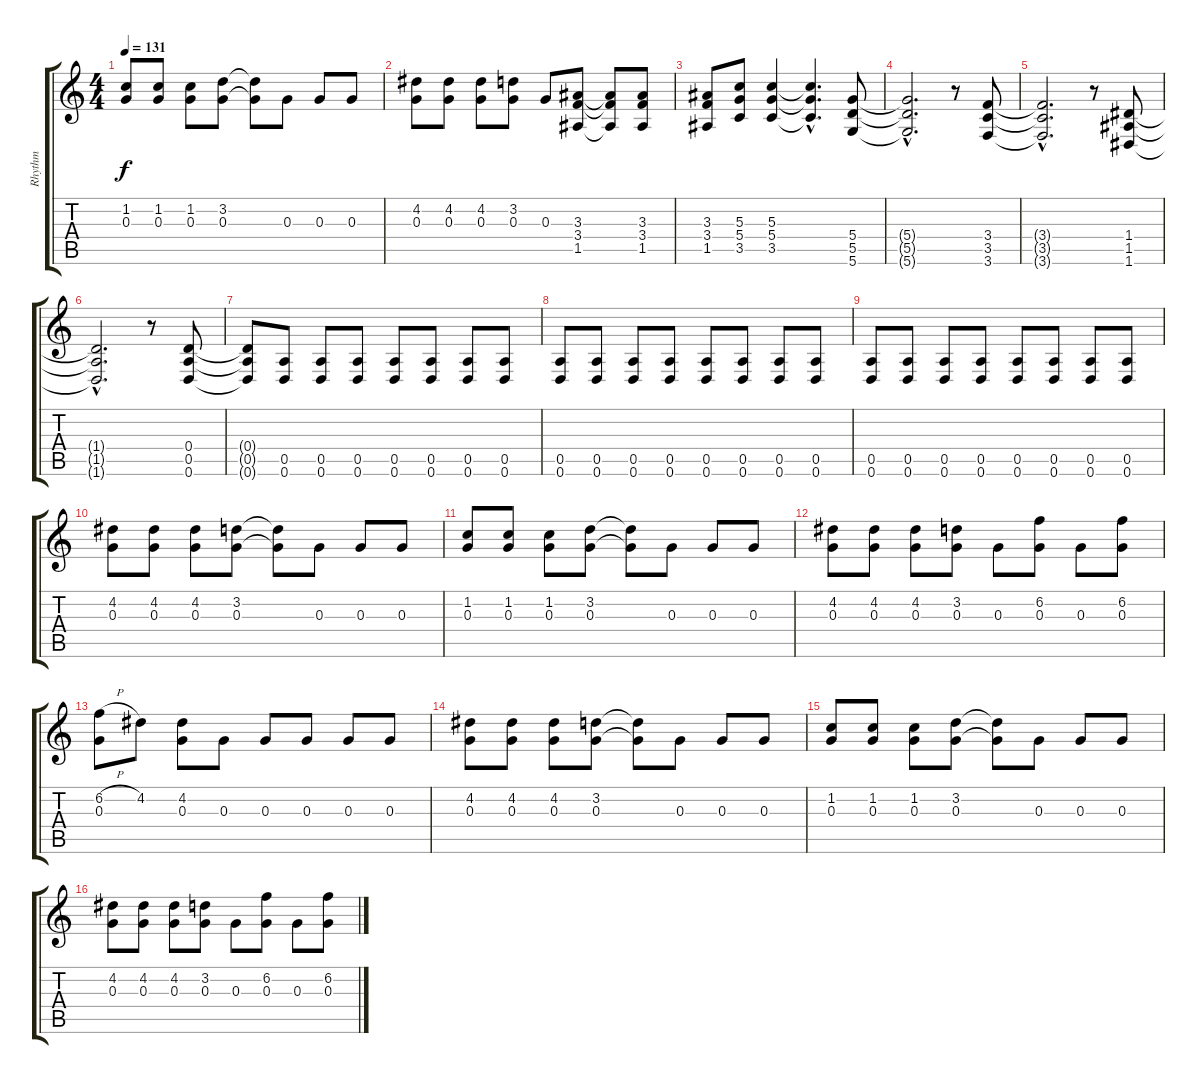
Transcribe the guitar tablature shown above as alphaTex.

\track ("Rhythm" "Rhythm") {instrument overdrivenguitar}
\staff {score tabs}
\tuning (E4 B3 G3 D3 A2 D2) {hide}
\ts (4 4)
\tempo 131
\clef g2
\ks c
(1.2 0.3).8{dy f} (1.2 0.3).8 (1.2 0.3).8 (3.2 0.3).8 (3.2{t} 0.3{t}).8 0.3.8 0.3.8 0.3.8 |
(4.2 0.3).8 (4.2 0.3).8 (4.2 0.3).8 (3.2 0.3).8 0.3.8 (3.3 3.4 1.5).8 (3.3{t} 3.4{t} 1.5{t}).8 (3.3 3.4 1.5).8 |
(3.3 3.4 1.5).8 (5.3 5.4 3.5).8 (5.3 5.4 3.5).4 (5.3{hac t} 5.4{hac t} 3.5{hac t}).4{d} (5.4 5.5 5.6).8 |
(5.4{hac t} 5.5{hac t} 5.6{hac t}).2{d} r.8 (3.4 3.5 3.6).8 |
(3.4{hac t} 3.5{hac t} 3.6{hac t}).2{d} r.8 (1.4 1.5 1.6).8 |
(1.4{hac t} 1.5{hac t} 1.6{hac t}).2{d} r.8 (0.4 0.5 0.6).8 |
(0.4{t} 0.5{t} 0.6{t}).8 (0.5 0.6).8 (0.5 0.6).8 (0.5 0.6).8 (0.5 0.6).8 (0.5 0.6).8 (0.5 0.6).8 (0.5 0.6).8 |
(0.5 0.6).8 (0.5 0.6).8 (0.5 0.6).8 (0.5 0.6).8 (0.5 0.6).8 (0.5 0.6).8 (0.5 0.6).8 (0.5 0.6).8 |
(0.5 0.6).8 (0.5 0.6).8 (0.5 0.6).8 (0.5 0.6).8 (0.5 0.6).8 (0.5 0.6).8 (0.5 0.6).8 (0.5 0.6).8 |
(4.2 0.3).8 (4.2 0.3).8 (4.2 0.3).8 (3.2 0.3).8 (3.2{t} 0.3{t}).8 0.3.8 0.3.8 0.3.8 |
(1.2 0.3).8 (1.2 0.3).8 (1.2 0.3).8 (3.2 0.3).8 (3.2{t} 0.3{t}).8 0.3.8 0.3.8 0.3.8 |
(4.2 0.3).8 (4.2 0.3).8 (4.2 0.3).8 (3.2 0.3).8 0.3.8 (6.2 0.3).8 0.3.8 (6.2 0.3).8 |
(6.2{h} 0.3).8 4.2.8 (4.2 0.3).8 0.3.8 0.3.8 0.3.8 0.3.8 0.3.8 |
(4.2 0.3).8 (4.2 0.3).8 (4.2 0.3).8 (3.2 0.3).8 (3.2{t} 0.3{t}).8 0.3.8 0.3.8 0.3.8 |
(1.2 0.3).8 (1.2 0.3).8 (1.2 0.3).8 (3.2 0.3).8 (3.2{t} 0.3{t}).8 0.3.8 0.3.8 0.3.8 |
(4.2 0.3).8 (4.2 0.3).8 (4.2 0.3).8 (3.2 0.3).8 0.3.8 (6.2 0.3).8 0.3.8 (6.2 0.3).8
